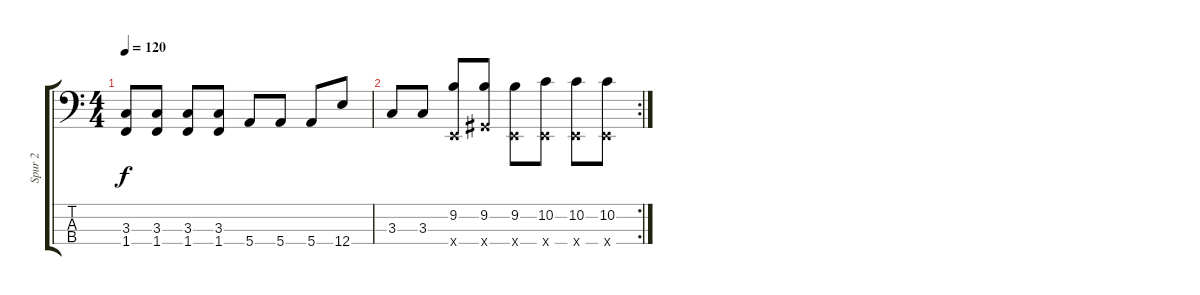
\track ("Spur 2" "Spur 2") {instrument electricbassfinger}
\staff {score tabs}
\tuning (G2 D2 A1 E1) {hide}
\ts (4 4)
\tempo 120
\clef f4
\ks c
(3.3 1.4).8{dy f} (3.3 1.4).8 (3.3 1.4).8 (3.3 1.4).8 5.4.8 5.4.8 5.4.8 12.4.8 |
\rc 2
3.3.8 3.3.8 (9.2 0.4{x}).8 (9.2 4.4{x}).8 (9.2 0.4{x}).8 (10.2 0.4{x}).8 (10.2 0.4{x}).8 (10.2 0.4{x}).8
